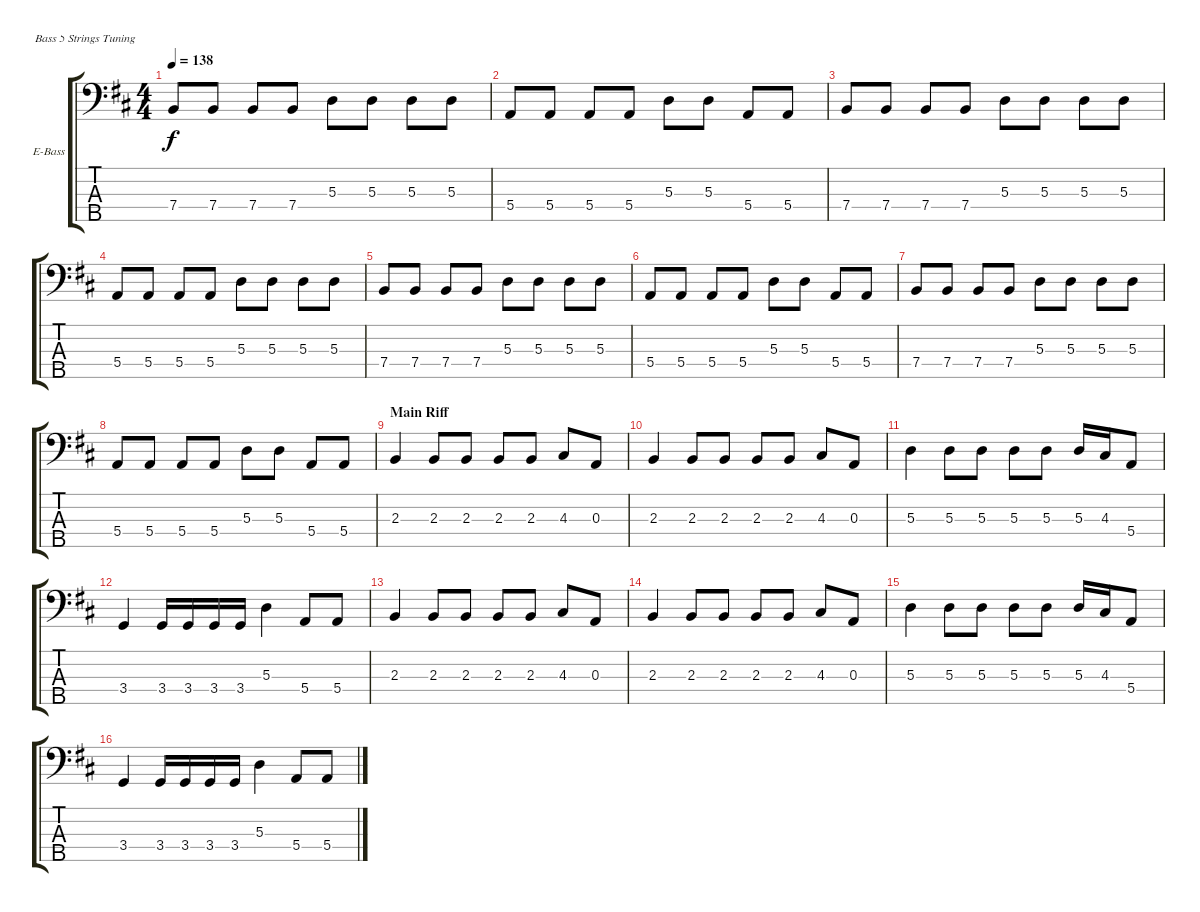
\defaultSystemsLayout 4
\bracketExtendMode groupsimilarinstruments
\firstSystemTrackNameOrientation horizontal
\otherSystemsTrackNameOrientation horizontal
\track ("Electric Bass" "E-Bass") {instrument electricbassfinger}
\staff {score tabs}
\tuning (G2 D2 A1 E1 B0)
\ts (4 4)
\tempo 138
\clef f4
\ks d
7.4.8{dy f} 7.4.8 7.4.8 7.4.8 5.3.8 5.3.8 5.3.8 5.3.8 |
5.4.8 5.4.8 5.4.8 5.4.8 5.3.8 5.3.8 5.4.8 5.4.8 |
7.4.8 7.4.8 7.4.8 7.4.8 5.3.8 5.3.8 5.3.8 5.3.8 |
5.4.8 5.4.8 5.4.8 5.4.8 5.3.8 5.3.8 5.3.8 5.3.8 |
7.4.8 7.4.8 7.4.8 7.4.8 5.3.8 5.3.8 5.3.8 5.3.8 |
5.4.8 5.4.8 5.4.8 5.4.8 5.3.8 5.3.8 5.4.8 5.4.8 |
7.4.8 7.4.8 7.4.8 7.4.8 5.3.8 5.3.8 5.3.8 5.3.8 |
5.4.8 5.4.8 5.4.8 5.4.8 5.3.8 5.3.8 5.4.8 5.4.8 |
\section ("" "Main Riff")
2.3.4 2.3.8 2.3.8 2.3.8 2.3.8 4.3.8 0.3.8 |
2.3.4 2.3.8 2.3.8 2.3.8 2.3.8 4.3.8 0.3.8 |
5.3.4 5.3.8 5.3.8 5.3.8 5.3.8 5.3.16 4.3.16 5.4.8 |
3.4.4 3.4.16 3.4.16 3.4.16 3.4.16 5.3.4 5.4.8 5.4.8 |
2.3.4 2.3.8 2.3.8 2.3.8 2.3.8 4.3.8 0.3.8 |
2.3.4 2.3.8 2.3.8 2.3.8 2.3.8 4.3.8 0.3.8 |
5.3.4 5.3.8 5.3.8 5.3.8 5.3.8 5.3.16 4.3.16 5.4.8 |
3.4.4 3.4.16 3.4.16 3.4.16 3.4.16 5.3.4 5.4.8 5.4.8
